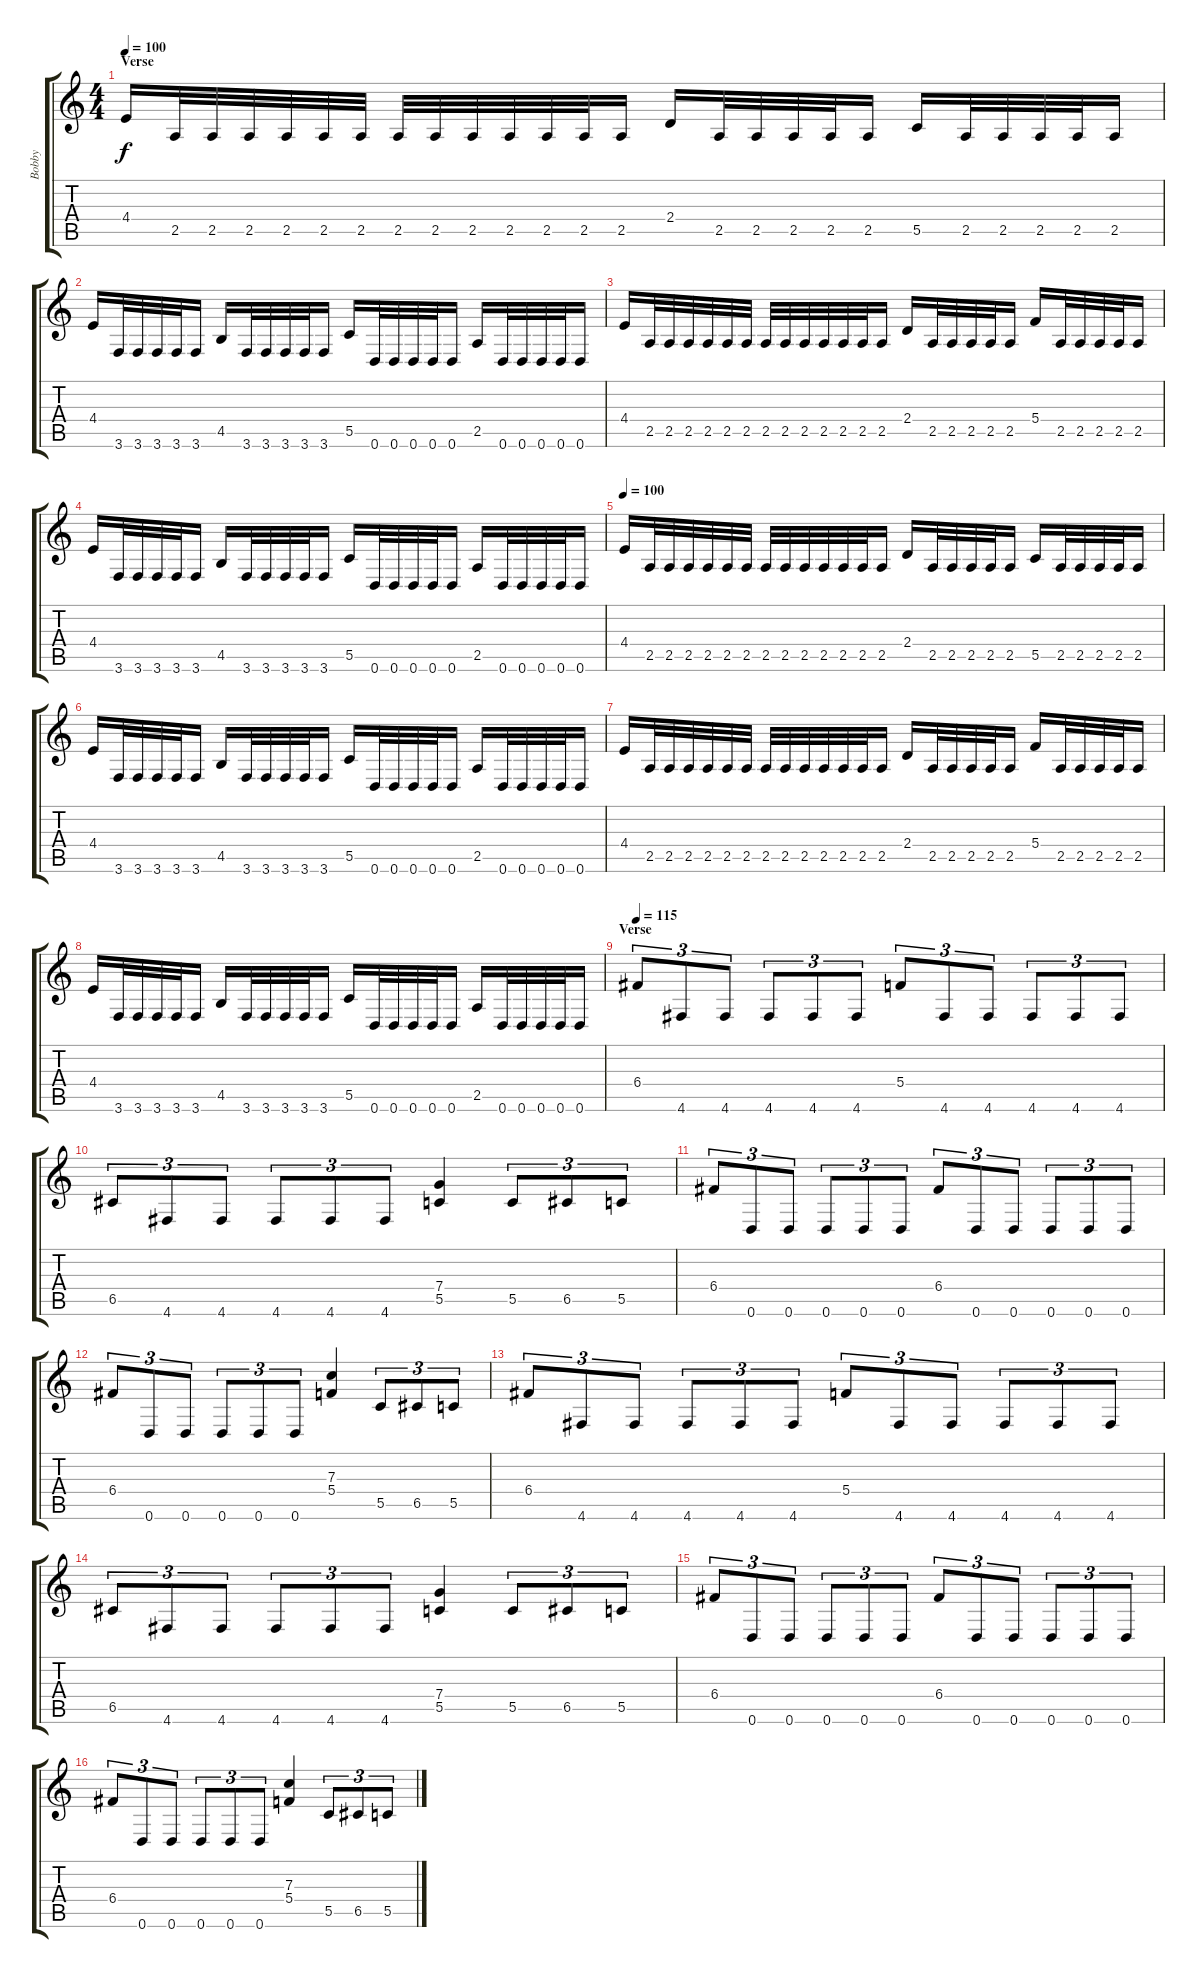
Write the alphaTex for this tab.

\track ("Bobby" "Bobby") {instrument overdrivenguitar}
\staff {score tabs}
\tuning (D4 A3 F3 C3 G2 D2) {hide}
\ts (4 4)
\section ("" "Verse")
\tempo 100
\clef g2
\ks c
4.4.16{dy f} 2.5.32 2.5.32 2.5.32 2.5.32 2.5.32 2.5.32 2.5.32 2.5.32 2.5.32 2.5.32 2.5.32 2.5.32 2.5.16 2.4.16 2.5.32 2.5.32 2.5.32 2.5.32 2.5.16 5.5.16 2.5.32 2.5.32 2.5.32 2.5.32 2.5.16 |
4.4.16 3.6.32 3.6.32 3.6.32 3.6.32 3.6.16 4.5.16 3.6.32 3.6.32 3.6.32 3.6.32 3.6.16 5.5.16 0.6.32 0.6.32 0.6.32 0.6.32 0.6.16 2.5.16 0.6.32 0.6.32 0.6.32 0.6.32 0.6.16 |
4.4.16 2.5.32 2.5.32 2.5.32 2.5.32 2.5.32 2.5.32 2.5.32 2.5.32 2.5.32 2.5.32 2.5.32 2.5.32 2.5.16 2.4.16 2.5.32 2.5.32 2.5.32 2.5.32 2.5.16 5.4.16 2.5.32 2.5.32 2.5.32 2.5.32 2.5.16 |
4.4.16 3.6.32 3.6.32 3.6.32 3.6.32 3.6.16 4.5.16 3.6.32 3.6.32 3.6.32 3.6.32 3.6.16 5.5.16 0.6.32 0.6.32 0.6.32 0.6.32 0.6.16 2.5.16 0.6.32 0.6.32 0.6.32 0.6.32 0.6.16 |
\tempo 100
4.4.16 2.5.32 2.5.32 2.5.32 2.5.32 2.5.32 2.5.32 2.5.32 2.5.32 2.5.32 2.5.32 2.5.32 2.5.32 2.5.16 2.4.16 2.5.32 2.5.32 2.5.32 2.5.32 2.5.16 5.5.16 2.5.32 2.5.32 2.5.32 2.5.32 2.5.16 |
4.4.16 3.6.32 3.6.32 3.6.32 3.6.32 3.6.16 4.5.16 3.6.32 3.6.32 3.6.32 3.6.32 3.6.16 5.5.16 0.6.32 0.6.32 0.6.32 0.6.32 0.6.16 2.5.16 0.6.32 0.6.32 0.6.32 0.6.32 0.6.16 |
4.4.16 2.5.32 2.5.32 2.5.32 2.5.32 2.5.32 2.5.32 2.5.32 2.5.32 2.5.32 2.5.32 2.5.32 2.5.32 2.5.16 2.4.16 2.5.32 2.5.32 2.5.32 2.5.32 2.5.16 5.4.16 2.5.32 2.5.32 2.5.32 2.5.32 2.5.16 |
4.4.16 3.6.32 3.6.32 3.6.32 3.6.32 3.6.16 4.5.16 3.6.32 3.6.32 3.6.32 3.6.32 3.6.16 5.5.16 0.6.32 0.6.32 0.6.32 0.6.32 0.6.16 2.5.16 0.6.32 0.6.32 0.6.32 0.6.32 0.6.16 |
\section ("" "Verse")
\tempo 115
6.4.8{tu (3 2)} 4.6.8{tu (3 2)} 4.6.8{tu (3 2)} 4.6.8{tu (3 2)} 4.6.8{tu (3 2)} 4.6.8{tu (3 2)} 5.4.8{tu (3 2)} 4.6.8{tu (3 2)} 4.6.8{tu (3 2)} 4.6.8{tu (3 2)} 4.6.8{tu (3 2)} 4.6.8{tu (3 2)} |
6.5.8{tu (3 2)} 4.6.8{tu (3 2)} 4.6.8{tu (3 2)} 4.6.8{tu (3 2)} 4.6.8{tu (3 2)} 4.6.8{tu (3 2)} (7.4 5.5).4 5.5.8{tu (3 2)} 6.5.8{tu (3 2)} 5.5.8{tu (3 2)} |
6.4.8{tu (3 2)} 0.6.8{tu (3 2)} 0.6.8{tu (3 2)} 0.6.8{tu (3 2)} 0.6.8{tu (3 2)} 0.6.8{tu (3 2)} 6.4.8{tu (3 2)} 0.6.8{tu (3 2)} 0.6.8{tu (3 2)} 0.6.8{tu (3 2)} 0.6.8{tu (3 2)} 0.6.8{tu (3 2)} |
6.4.8{tu (3 2)} 0.6.8{tu (3 2)} 0.6.8{tu (3 2)} 0.6.8{tu (3 2)} 0.6.8{tu (3 2)} 0.6.8{tu (3 2)} (7.3 5.4).4 5.5.8{tu (3 2)} 6.5.8{tu (3 2)} 5.5.8{tu (3 2)} |
6.4.8{tu (3 2)} 4.6.8{tu (3 2)} 4.6.8{tu (3 2)} 4.6.8{tu (3 2)} 4.6.8{tu (3 2)} 4.6.8{tu (3 2)} 5.4.8{tu (3 2)} 4.6.8{tu (3 2)} 4.6.8{tu (3 2)} 4.6.8{tu (3 2)} 4.6.8{tu (3 2)} 4.6.8{tu (3 2)} |
6.5.8{tu (3 2)} 4.6.8{tu (3 2)} 4.6.8{tu (3 2)} 4.6.8{tu (3 2)} 4.6.8{tu (3 2)} 4.6.8{tu (3 2)} (7.4 5.5).4 5.5.8{tu (3 2)} 6.5.8{tu (3 2)} 5.5.8{tu (3 2)} |
6.4.8{tu (3 2)} 0.6.8{tu (3 2)} 0.6.8{tu (3 2)} 0.6.8{tu (3 2)} 0.6.8{tu (3 2)} 0.6.8{tu (3 2)} 6.4.8{tu (3 2)} 0.6.8{tu (3 2)} 0.6.8{tu (3 2)} 0.6.8{tu (3 2)} 0.6.8{tu (3 2)} 0.6.8{tu (3 2)} |
6.4.8{tu (3 2)} 0.6.8{tu (3 2)} 0.6.8{tu (3 2)} 0.6.8{tu (3 2)} 0.6.8{tu (3 2)} 0.6.8{tu (3 2)} (7.3 5.4).4 5.5.8{tu (3 2)} 6.5.8{tu (3 2)} 5.5.8{tu (3 2)}
